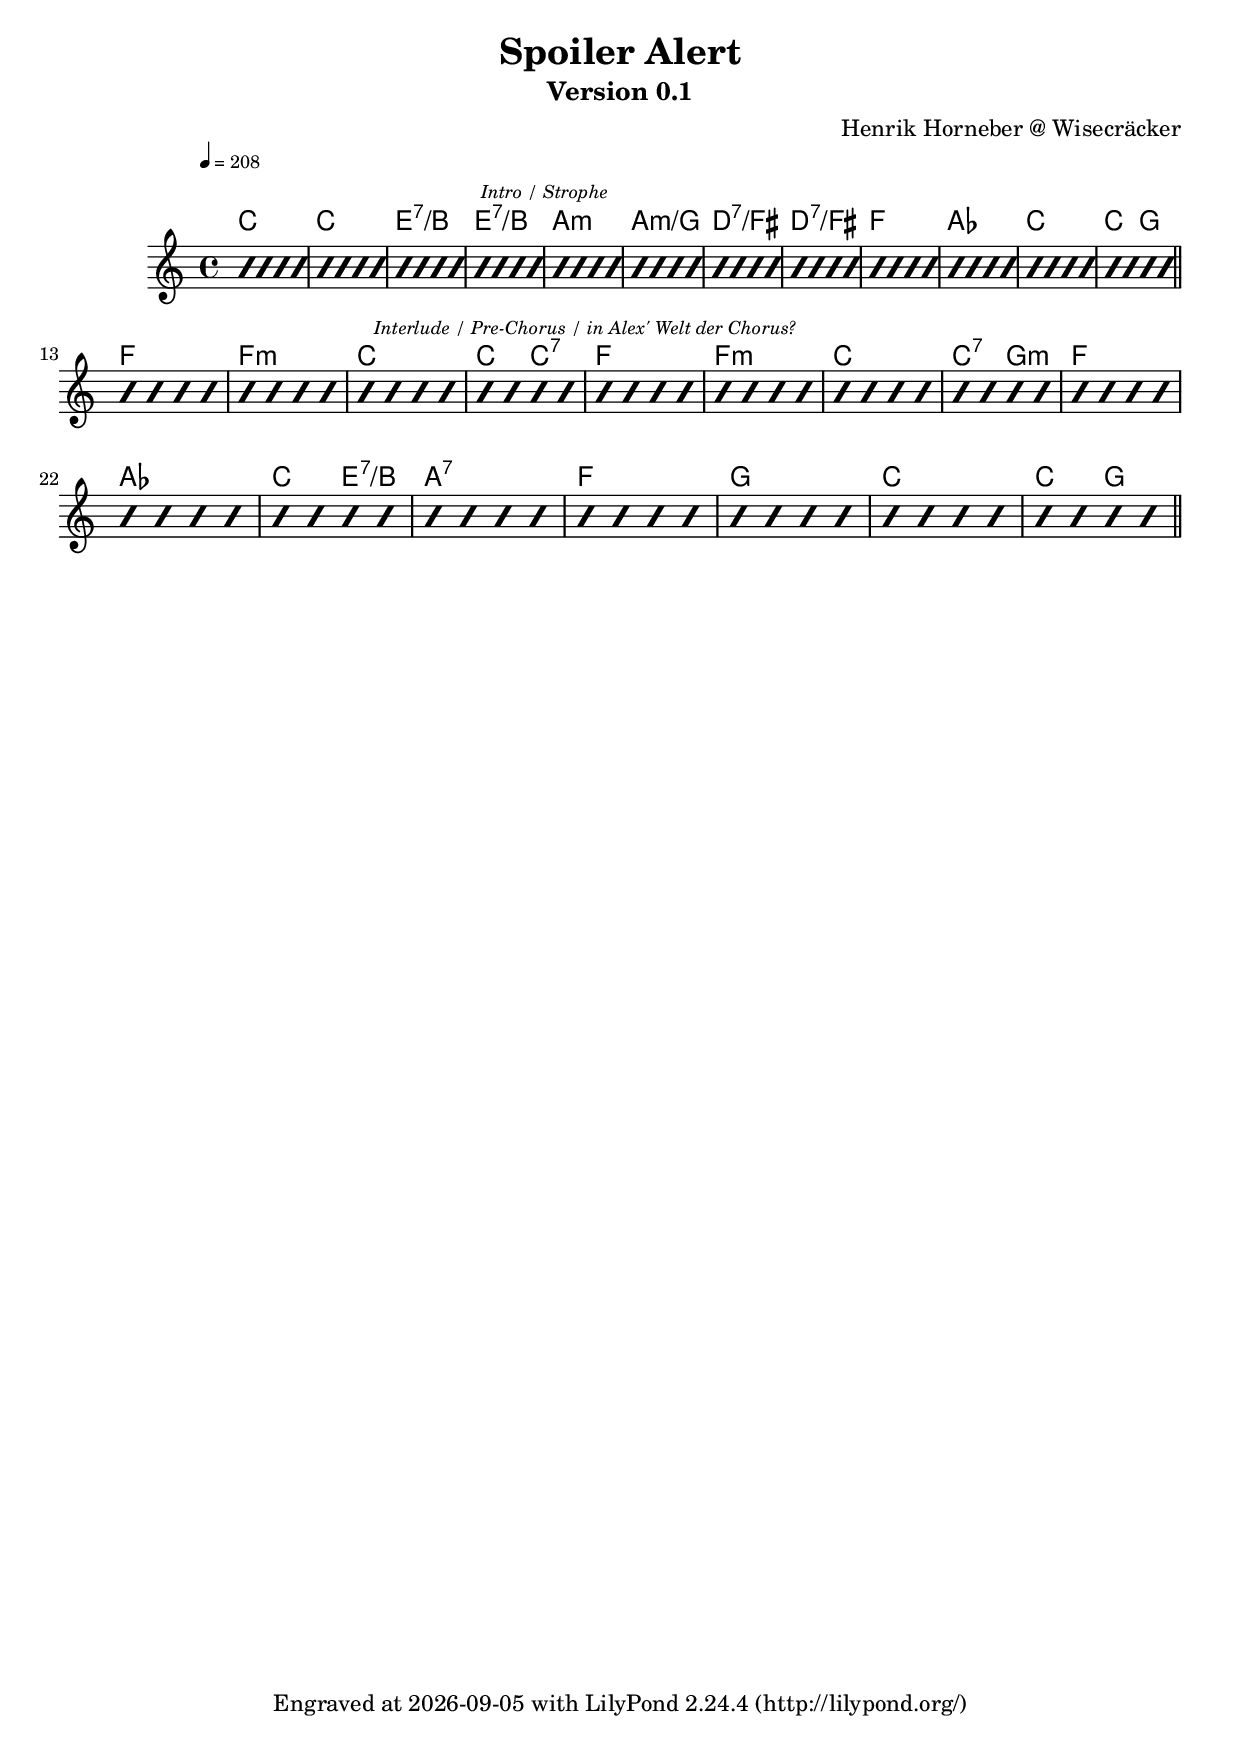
\version "2.19.82"

%\include "includes/tabs_engraved.ily"
\version "2.19.82"

% define a shortcut to have better readable tab fret settings
% and to get rid of tabs completely
% to remove the tabs, it's not enough to just remove the
% TabStaff
minFret =
#(define-music-function
  (parser location fret)
  (number?)
  #{
    % Defined empty on purpose to remove expression generation

  #})



% define a shortcut to easily get rid of tabs completely
% to remove the tabs
tabs =
#(define-music-function
  (parser location expression)
  (string-or-music?)
  #{
    % Defined empty on purpose to remove expression generation  
  #})

\include "includes/settings.ily"
%% shortcuts
%%
barbara = \bar "||"

% define a shortcut to have easier italic marks
italMark =
#(define-music-function
  (parser location text)
  (string?)
  #{
    \mark \markup{ \tiny \italic #text }
  #})

% Macro to print single slash
rightSlash = {
  \once \override Rest.stencil = #ly:percent-repeat-item-interface::beat-slash
  \once \override Rest.thickness = #0.48
  \once \override Rest.slope = #1.7
  r4
}

% Function to print a specified number of slashes
comp = #(define-music-function (parser location count) (integer?)
  #{
    \override Rest.stencil = #ly:percent-repeat-item-interface::beat-slash
    \override Rest.thickness = #0.48
    \override Rest.slope = #1.7
    \repeat unfold $count { r4 }
    \revert Rest.stencil
  #}
)


\header {
  title = "Spoiler Alert"
  subtitle = "Version 0.1"
  composer = "Henrik Horneber @ Wisecräcker"
   
  
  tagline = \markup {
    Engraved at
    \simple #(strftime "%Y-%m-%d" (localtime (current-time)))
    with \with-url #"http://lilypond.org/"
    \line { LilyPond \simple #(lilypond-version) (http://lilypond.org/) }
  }
}



%score starts

introAndVerse = \chordmode {
 
  c1 |
  c |
  e:7/b |
  e:7/b |
  
  \italMark  "Intro / Strophe"
  a:m |
  a:m/g |
  d:7/fis |
  d:7/fis |
  
  f |
  as |
  c |
  c2 g \barbara
}

interlude = \chordmode {
  
  f1 |
  f:m |
  c |
  c2 c:7|
  
  \italMark  "Interlude / Pre-Chorus / in Alex' Welt der Chorus?"
  f1 |
  f:m |
  c |
  c2:7 g:m|
  
  f1 |
  as |
  c2 e:7/b|
  a1:7|
  
  f |
  g |
  c |
  c2 g 
  \barbara
  
}


chordsSong = {
  \introAndVerse \break
  \interlude
}



\score {

  <<
    \scoreSettings
    
    \new ChordNames 
     {        
      \chordsSong      
     }  
     
     \new Voice  {
      \metronomeSettings
      \tempo 4 = 208
      
      
      \relative c' {
         % intro + verse
          \comp #4 |
          \comp #4 |
          \comp #4 |
          \comp #4 |
          
          \comp #4 |
          \comp #4 |
          \comp #4 |
          \comp #4 |
          
          \comp #4 |
          \comp #4 |
          \comp #4 |
          \comp #4 |
          
          % interlude
          \comp #4 |
          \comp #4 |
          \comp #4 |
          \comp #4 |
          
          \comp #4 |
          \comp #4 |
          \comp #4 |
          \comp #4 |
          
          \comp #4 |
          \comp #4 |
          \comp #4 |
          \comp #4 |
          
          \comp #4 |
          \comp #4 |
          \comp #4 |
          \comp #4 |
      }
    }
       
  >>
  \layout {}
  \midi {}
}
